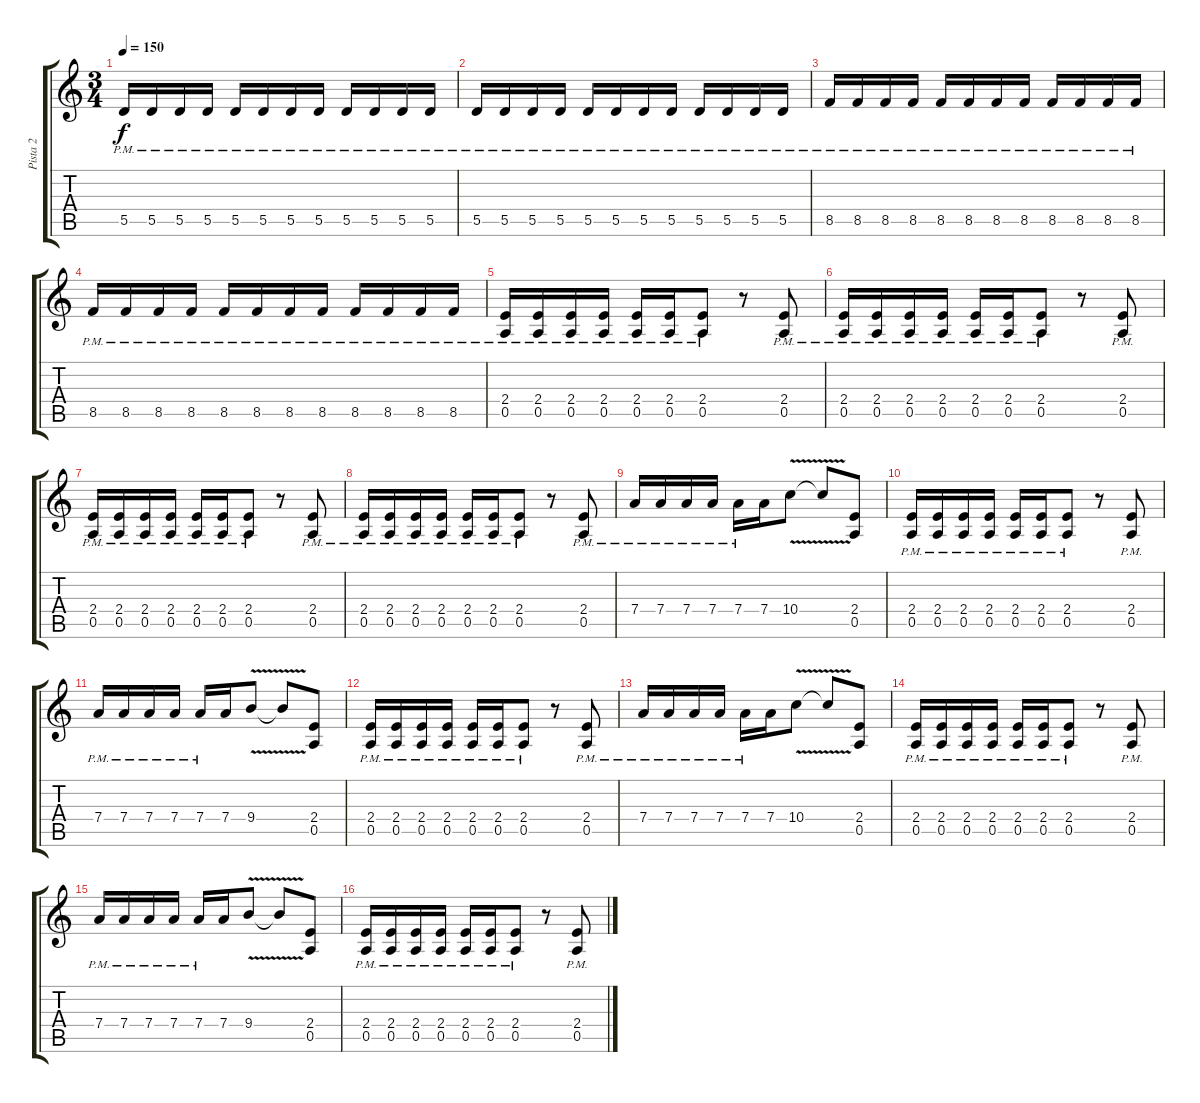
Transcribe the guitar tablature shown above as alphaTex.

\track ("Pista 2" "Pista 2") {instrument distortionguitar}
\staff {score tabs}
\tuning (E4 B3 G3 D3 A2 E2) {hide}
\ts (3 4)
\tempo 150
\clef g2
\ks c
5.5{pm}.16{dy f} 5.5{pm}.16 5.5{pm}.16 5.5{pm}.16 5.5{pm}.16 5.5{pm}.16 5.5{pm}.16 5.5{pm}.16 5.5{pm}.16 5.5{pm}.16 5.5{pm}.16 5.5{pm}.16 |
5.5{pm}.16 5.5{pm}.16 5.5{pm}.16 5.5{pm}.16 5.5{pm}.16 5.5{pm}.16 5.5{pm}.16 5.5{pm}.16 5.5{pm}.16 5.5{pm}.16 5.5{pm}.16 5.5{pm}.16 |
8.5{pm}.16 8.5{pm}.16 8.5{pm}.16 8.5{pm}.16 8.5{pm}.16 8.5{pm}.16 8.5{pm}.16 8.5{pm}.16 8.5{pm}.16 8.5{pm}.16 8.5{pm}.16 8.5{pm}.16 |
8.5{pm}.16 8.5{pm}.16 8.5{pm}.16 8.5{pm}.16 8.5{pm}.16 8.5{pm}.16 8.5{pm}.16 8.5{pm}.16 8.5{pm}.16 8.5{pm}.16 8.5{pm}.16 8.5{pm}.16 |
(2.4{pm} 0.5{pm}).16 (2.4{pm} 0.5{pm}).16 (2.4{pm} 0.5{pm}).16 (2.4{pm} 0.5{pm}).16 (2.4{pm} 0.5{pm}).16 (2.4{pm} 0.5{pm}).16 (2.4{pm} 0.5{pm}).8 r.8 (2.4{pm} 0.5{pm}).8 |
(2.4{pm} 0.5{pm}).16 (2.4{pm} 0.5{pm}).16 (2.4{pm} 0.5{pm}).16 (2.4{pm} 0.5{pm}).16 (2.4{pm} 0.5{pm}).16 (2.4{pm} 0.5{pm}).16 (2.4{pm} 0.5{pm}).8 r.8 (2.4{pm} 0.5{pm}).8 |
(2.4{pm} 0.5{pm}).16 (2.4{pm} 0.5{pm}).16 (2.4{pm} 0.5{pm}).16 (2.4{pm} 0.5{pm}).16 (2.4{pm} 0.5{pm}).16 (2.4{pm} 0.5{pm}).16 (2.4{pm} 0.5{pm}).8 r.8 (2.4{pm} 0.5{pm}).8 |
(2.4{pm} 0.5{pm}).16 (2.4{pm} 0.5{pm}).16 (2.4{pm} 0.5{pm}).16 (2.4{pm} 0.5{pm}).16 (2.4{pm} 0.5{pm}).16 (2.4{pm} 0.5{pm}).16 (2.4{pm} 0.5{pm}).8 r.8 (2.4{pm} 0.5{pm}).8 |
7.4{pm}.16 7.4{pm}.16 7.4{pm}.16 7.4{pm}.16 7.4{pm}.16 7.4.16 10.4{v}.8 10.4{t}.8 (2.4 0.5).8 |
(2.4{pm} 0.5{pm}).16 (2.4{pm} 0.5{pm}).16 (2.4{pm} 0.5{pm}).16 (2.4{pm} 0.5{pm}).16 (2.4{pm} 0.5{pm}).16 (2.4{pm} 0.5{pm}).16 (2.4{pm} 0.5{pm}).8 r.8 (2.4{pm} 0.5{pm}).8 |
7.4{pm}.16 7.4{pm}.16 7.4{pm}.16 7.4{pm}.16 7.4{pm}.16 7.4.16 9.4{v}.8 9.4{t}.8 (2.4 0.5).8 |
(2.4{pm} 0.5{pm}).16 (2.4{pm} 0.5{pm}).16 (2.4{pm} 0.5{pm}).16 (2.4{pm} 0.5{pm}).16 (2.4{pm} 0.5{pm}).16 (2.4{pm} 0.5{pm}).16 (2.4{pm} 0.5{pm}).8 r.8 (2.4{pm} 0.5{pm}).8 |
7.4{pm}.16 7.4{pm}.16 7.4{pm}.16 7.4{pm}.16 7.4{pm}.16 7.4.16 10.4{v}.8 10.4{t}.8 (2.4 0.5).8 |
(2.4{pm} 0.5{pm}).16 (2.4{pm} 0.5{pm}).16 (2.4{pm} 0.5{pm}).16 (2.4{pm} 0.5{pm}).16 (2.4{pm} 0.5{pm}).16 (2.4{pm} 0.5{pm}).16 (2.4{pm} 0.5{pm}).8 r.8 (2.4{pm} 0.5{pm}).8 |
7.4{pm}.16 7.4{pm}.16 7.4{pm}.16 7.4{pm}.16 7.4{pm}.16 7.4.16 9.4{v}.8 9.4{t}.8 (2.4 0.5).8 |
(2.4{pm} 0.5{pm}).16 (2.4{pm} 0.5{pm}).16 (2.4{pm} 0.5{pm}).16 (2.4{pm} 0.5{pm}).16 (2.4{pm} 0.5{pm}).16 (2.4{pm} 0.5{pm}).16 (2.4{pm} 0.5{pm}).8 r.8 (2.4{pm} 0.5{pm}).8
